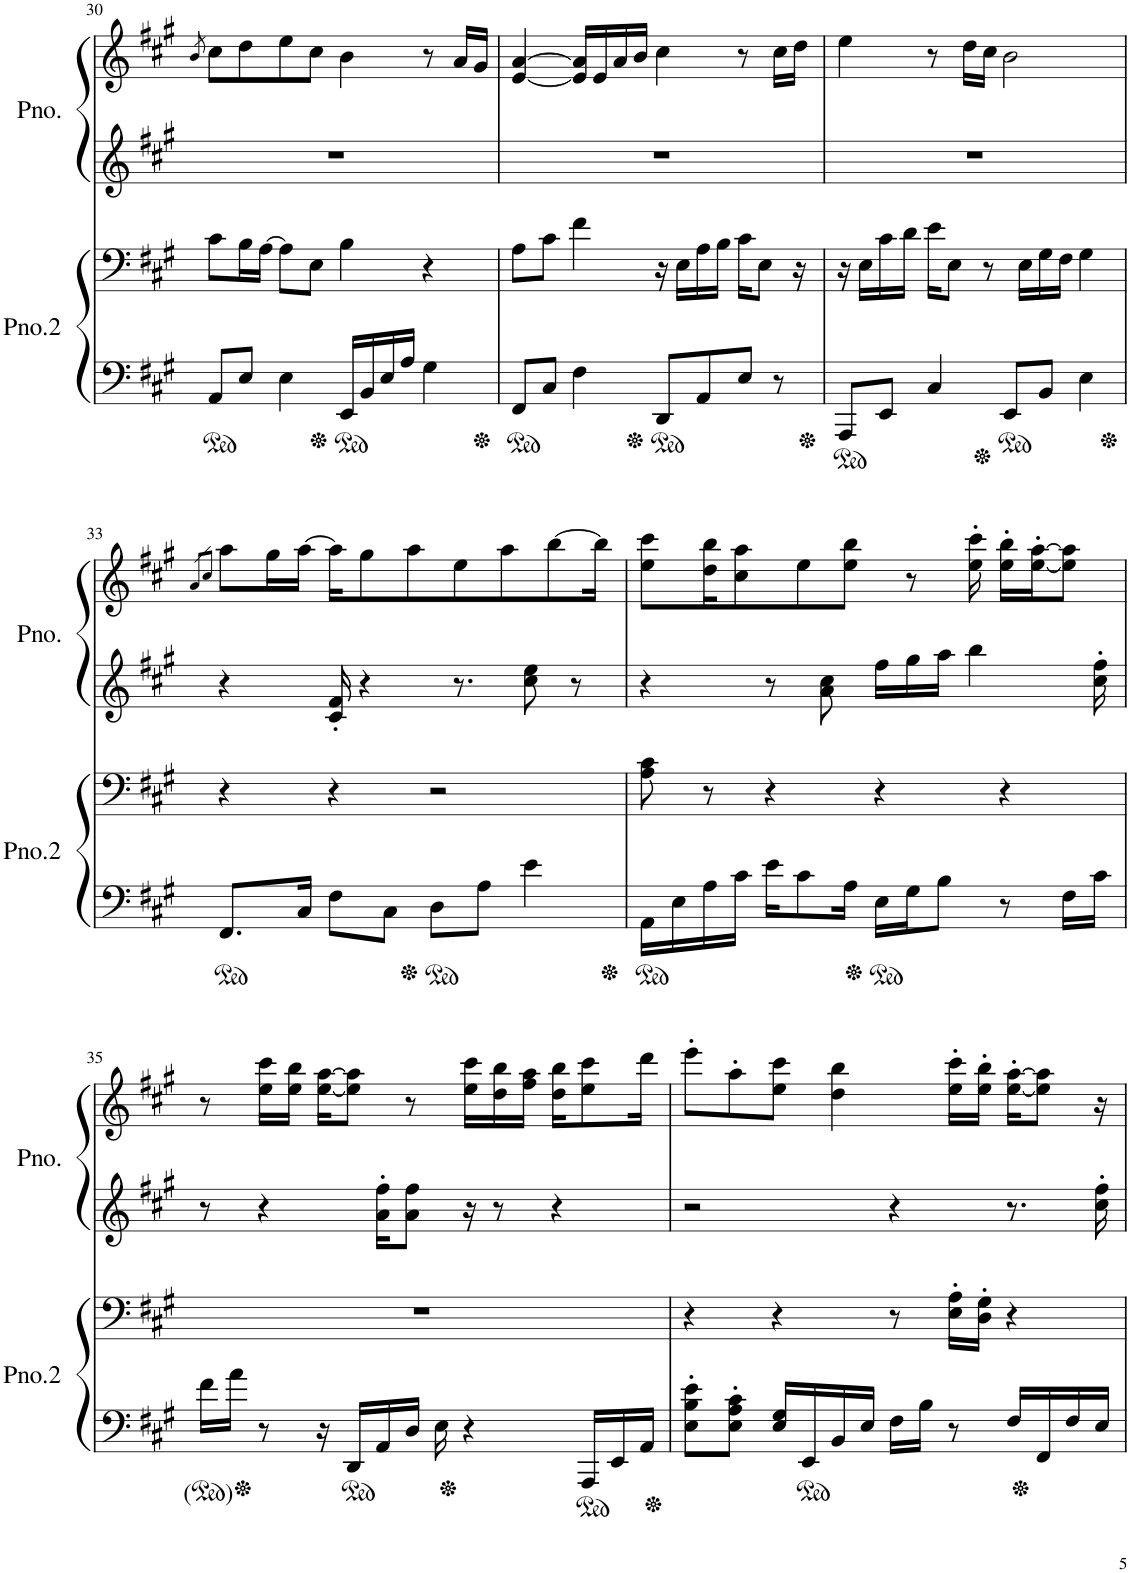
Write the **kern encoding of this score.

**kern	**kern	**kern	**kern
*part2	*part2	*part1	*part1
*staff4	*staff3	*staff2	*staff1
*I"Piano2	*	*I"Piano	*
*I'Pno.2	*	*I'Pno.	*
!!LO:PB:g=z
*clefF4	*clefF4	*clefG2	*clefG2
*k[f#c#g#]	*k[f#c#g#]	*k[f#c#g#]	*k[f#c#g#]
*M4/4	*M4/4	*M4/4	*M4/4
=30	=30	=30	=30
.	.	.	8qb/
8AA/L	8c#\L	1r	8cc#\L
8E/J	16B\L	.	8dd\
.	[16A\JJ	.	.
4E\	8A\L]	.	8ee\
.	8E\J	.	8cc#\J
16EE/LL	4B\	.	4b\
16BB/	.	.	.
16E/	.	.	.
16A/JJ	.	.	.
4G#\	4r	.	8r
.	.	.	16a/LL
.	.	.	16g#/JJ
=31	=31	=31	=31
8FF#/L	8A\L	1r	[4e/ [4a/
8C#/J	8c#\J	.	.
4F#\	4f#\	.	16e/] 16a/]LL
.	.	.	16e/
.	.	.	16a/
.	.	.	16b/JJ
8DD/L	16r	.	4cc#\
.	16E\LL	.	.
8AA/	16A\	.	.
.	16B\JJ	.	.
8E/J	16c#\KL	.	8r
.	8E\J	.	.
8r	.	.	16cc#\LL
.	16r	.	16dd\JJ
=32	=32	=32	=32
8AAA/L	16r	1r	4ee\
.	16E\LL	.	.
8EE/J	16c#\	.	.
.	16d\JJ	.	.
4C#/	16e\KL	.	8r
.	8E\J	.	.
.	.	.	16dd\LL
.	8r	.	16cc#\JJ
8EE/L	.	.	2b\
.	16E\LL	.	.
8BB/J	16G#\	.	.
.	16F#\JJ	.	.
4E\	4G#\	.	.
!!LO:LB:g=z
=33	=33	=33	=33
.	.	.	8qa/L
.	.	.	8qcc#/J
8.FF#/L	4r	4r	8aa\L
.	.	.	16gg#\L
16C#/Jk	.	.	[16aa\JJ
8F#\L	4r	16c#/' 16f#/'	16aa\KL]
.	.	4r	8gg#\
8C#\J	.	.	.
.	.	.	8aa\
8D\L	2r	.	.
.	.	8.r	8ee\
8A\J	.	.	.
.	.	.	8aa\
4e\	.	8cc#\ 8ee\	.
.	.	.	[8bb\
.	.	8r	.
.	.	.	16bb\Jk]
=34	=34	=34	=34
16AA\LL	8A\ 8c#\	4r	8ee\ 8ccc#\L
16E\	.	.	.
16A\	8r	.	16dd\ 16bb\K
16c#\JJ	.	.	8cc#\ 8aa\
16e\KL	4r	8r	.
8c#\	.	.	8ee\
.	.	8a\ 8cc#\	.
16A\Jk	.	.	8ee\ 8bb\J
16E\LL	4r	16ff#\LL	.
16G#\J	.	16gg#\	8r
8B\J	.	16aa\JJ	.
.	.	4bb\	16ee\' 16ccc#\'
8r	4r	.	16ee\' 16bb\'LL
.	.	.	[16ee\' [16aa\'J
16F#\LL	.	.	8ee\] 8aa\]J
16c#\JJ	.	16cc#\' 16ff#\'	.
!!LO:LB:g=z
=35	=35	=35	=35
16f#\LL	1r	8r	8r
16a\JJ	.	.	.
8r	.	4r	16ee\ 16ccc#\LL
.	.	.	16ee\ 16bb\JJ
16r	.	.	[16ee\ [16aa\KL
16DD/LL	.	.	8ee\] 8aa\]J
16AA/	.	16a\' 16ff#\'KL	.
16D/JJ	.	8a\ 8ff#\J	8r
16E\	.	.	.
4r	.	16r	16ee\ 16ccc#\LL
.	.	8r	16dd\ 16bb\
.	.	.	16ff#\ 16aa\JJ
.	.	4r	16dd\ 16bb\KL
16AAA/LL	.	.	8ee\ 8ccc#\
16EE/	.	.	.
16AA/JJ	.	.	16ddd\Jk
=36	=36	=36	=36
8E\' 8B\' 8e\'L	4r	2r	8eee'\L
8E\' 8A\' 8c#\'J	.	.	8aa'\
16E/ 16G#/LL	4r	.	8ee\ 8ccc#\J
16EE/	.	.	.
16BB/	.	.	4dd\ 4bb\
16E/JJ	.	.	.
16F#\LL	8r	4r	.
16B\JJ	.	.	.
8r	16E\' 16A\'LL	.	16ee\' 16ccc#\'LL
.	16D\' 16G#\'JJ	.	16ee\' 16bb\'JJ
16F#/LL	4r	8.r	[16ee\' [16aa\'KL
16FF#/	.	.	8ee\] 8aa\]J
16F#/	.	.	.
16E/JJ	.	16cc#\' 16ff#\'	16r
=	=	=	=
*-	*-	*-	*-
